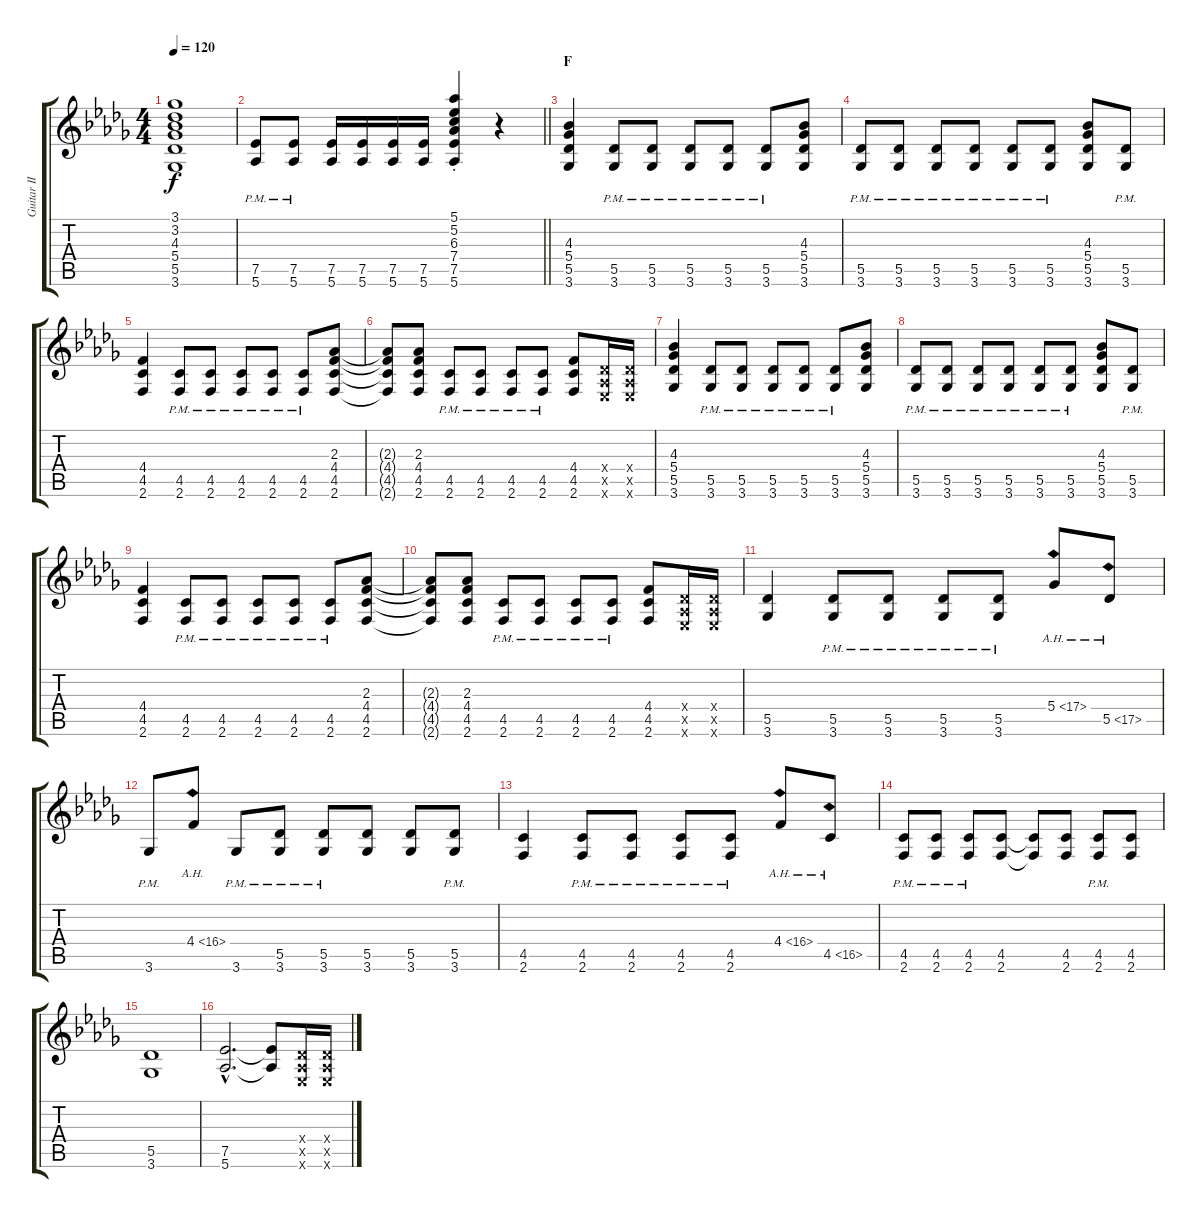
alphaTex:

\track ("Guitar II" "Guitar II") {instrument distortionguitar}
\staff {score tabs}
\tuning (Eb4 Bb3 Gb3 Db3 Ab2 Eb2) {hide}
\ts (4 4)
\tempo 120
\clef g2
\ks db
(3.1 3.2 4.3 5.4 5.5 3.6).1{dy f} |
\barLineRight lightlight
(7.5{pm} 5.6{pm}).8 (7.5{pm} 5.6{pm}).8 (7.5 5.6).16 (7.5 5.6).16 (7.5 5.6).16 (7.5 5.6).16 (5.1{st} 5.2{st} 6.3{st} 7.4{st} 7.5{st} 5.6{st}).4 r.4 |
\section ("" "F")
(4.3 5.4 5.5 3.6).4 (5.5{pm} 3.6{pm}).8 (5.5{pm} 3.6{pm}).8 (5.5{pm} 3.6{pm}).8 (5.5{pm} 3.6{pm}).8 (5.5{pm} 3.6{pm}).8 (4.3 5.4 5.5 3.6).8 |
(5.5{pm} 3.6{pm}).8 (5.5{pm} 3.6{pm}).8 (5.5{pm} 3.6{pm}).8 (5.5{pm} 3.6{pm}).8 (5.5{pm} 3.6{pm}).8 (5.5{pm} 3.6{pm}).8 (4.3 5.4 5.5 3.6).8 (5.5{pm} 3.6{pm}).8 |
(4.4 4.5 2.6).4 (4.5{pm} 2.6{pm}).8 (4.5{pm} 2.6{pm}).8 (4.5{pm} 2.6{pm}).8 (4.5{pm} 2.6{pm}).8 (4.5{pm} 2.6{pm}).8 (2.3 4.4 4.5 2.6).8 |
(2.3{t} 4.4{t} 4.5{t} 2.6{t}).8 (2.3 4.4 4.5 2.6).8 (4.5{pm} 2.6{pm}).8 (4.5{pm} 2.6{pm}).8 (4.5{pm} 2.6{pm}).8 (4.5{pm} 2.6{pm}).8 (4.4 4.5 2.6).8 (0.4{x} 0.5{x} 0.6{x}).16 (0.4{x} 0.5{x} 0.6{x}).16 |
(4.3 5.4 5.5 3.6).4 (5.5{pm} 3.6{pm}).8 (5.5{pm} 3.6{pm}).8 (5.5{pm} 3.6{pm}).8 (5.5{pm} 3.6{pm}).8 (5.5{pm} 3.6{pm}).8 (4.3 5.4 5.5 3.6).8 |
(5.5{pm} 3.6{pm}).8 (5.5{pm} 3.6{pm}).8 (5.5{pm} 3.6{pm}).8 (5.5{pm} 3.6{pm}).8 (5.5{pm} 3.6{pm}).8 (5.5{pm} 3.6{pm}).8 (4.3 5.4 5.5 3.6).8 (5.5{pm} 3.6{pm}).8 |
(4.4 4.5 2.6).4 (4.5{pm} 2.6{pm}).8 (4.5{pm} 2.6{pm}).8 (4.5{pm} 2.6{pm}).8 (4.5{pm} 2.6{pm}).8 (4.5{pm} 2.6{pm}).8 (2.3 4.4 4.5 2.6).8 |
(2.3{t} 4.4{t} 4.5{t} 2.6{t}).8 (2.3 4.4 4.5 2.6).8 (4.5{pm} 2.6{pm}).8 (4.5{pm} 2.6{pm}).8 (4.5{pm} 2.6{pm}).8 (4.5{pm} 2.6{pm}).8 (4.4 4.5 2.6).8 (0.4{x} 0.5{x} 0.6{x}).16 (0.4{x} 0.5{x} 0.6{x}).16 |
(5.5 3.6).4 (5.5{pm} 3.6{pm}).8 (5.5{pm} 3.6{pm}).8 (5.5{pm} 3.6{pm}).8 (5.5{pm} 3.6{pm}).8 5.4{ah 12}.8 5.5{ah 12}.8 |
3.6{pm}.8 4.4{ah 12}.8 3.6{pm}.8 (5.5{pm} 3.6{pm}).8 (5.5{pm} 3.6{pm}).8 (5.5 3.6).8 (5.5 3.6).8 (5.5{pm} 3.6{pm}).8 |
(4.5 2.6).4 (4.5{pm} 2.6{pm}).8 (4.5{pm} 2.6{pm}).8 (4.5{pm} 2.6{pm}).8 (4.5{pm} 2.6{pm}).8 4.4{ah 12}.8 4.5{ah 12}.8 |
(4.5{pm} 2.6{pm}).8 (4.5{pm} 2.6{pm}).8 (4.5{pm} 2.6{pm}).8 (4.5 2.6).8 (4.5{t} 2.6{t}).8 (4.5 2.6).8 (4.5{pm} 2.6{pm}).8 (4.5 2.6).8 |
(5.5 3.6).1 |
(7.5{hac} 5.6{hac}).2{d} (7.5{t} 5.6{t}).8 (0.4{x} 0.5{x} 0.6{x}).16 (0.4{x} 0.5{x} 0.6{x}).16
